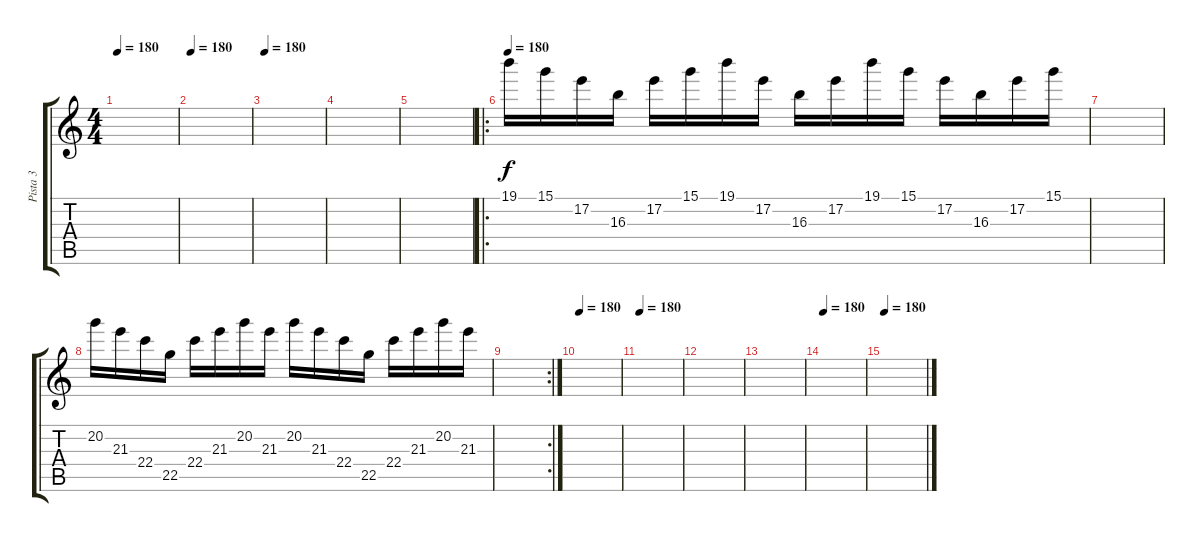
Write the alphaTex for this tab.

\track ("Pista 3" "Pista 3") {instrument distortionguitar}
\staff {score tabs}
\tuning (E4 B3 G3 D3 A2 E2) {hide}
\ts (4 4)
\tempo 180
\clef g2
\ks c
|
\tempo 180
|
\tempo 180
|
|
|
\ro
\tempo 180
19.1.16 15.1.16 17.2.16 16.3.16 17.2.16 15.1.16 19.1.16 17.2.16 16.3.16 17.2.16 19.1.16 15.1.16 17.2.16 16.3.16 17.2.16 15.1.16 |
|
20.2.16 21.3.16 22.4.16 22.5.16 22.4.16 21.3.16 20.2.16 21.3.16 20.2.16 21.3.16 22.4.16 22.5.16 22.4.16 21.3.16 20.2.16 21.3.16 |
\rc 2
|
\tempo 180
|
\tempo 180
|
|
|
\tempo 180
|
\tempo 180
